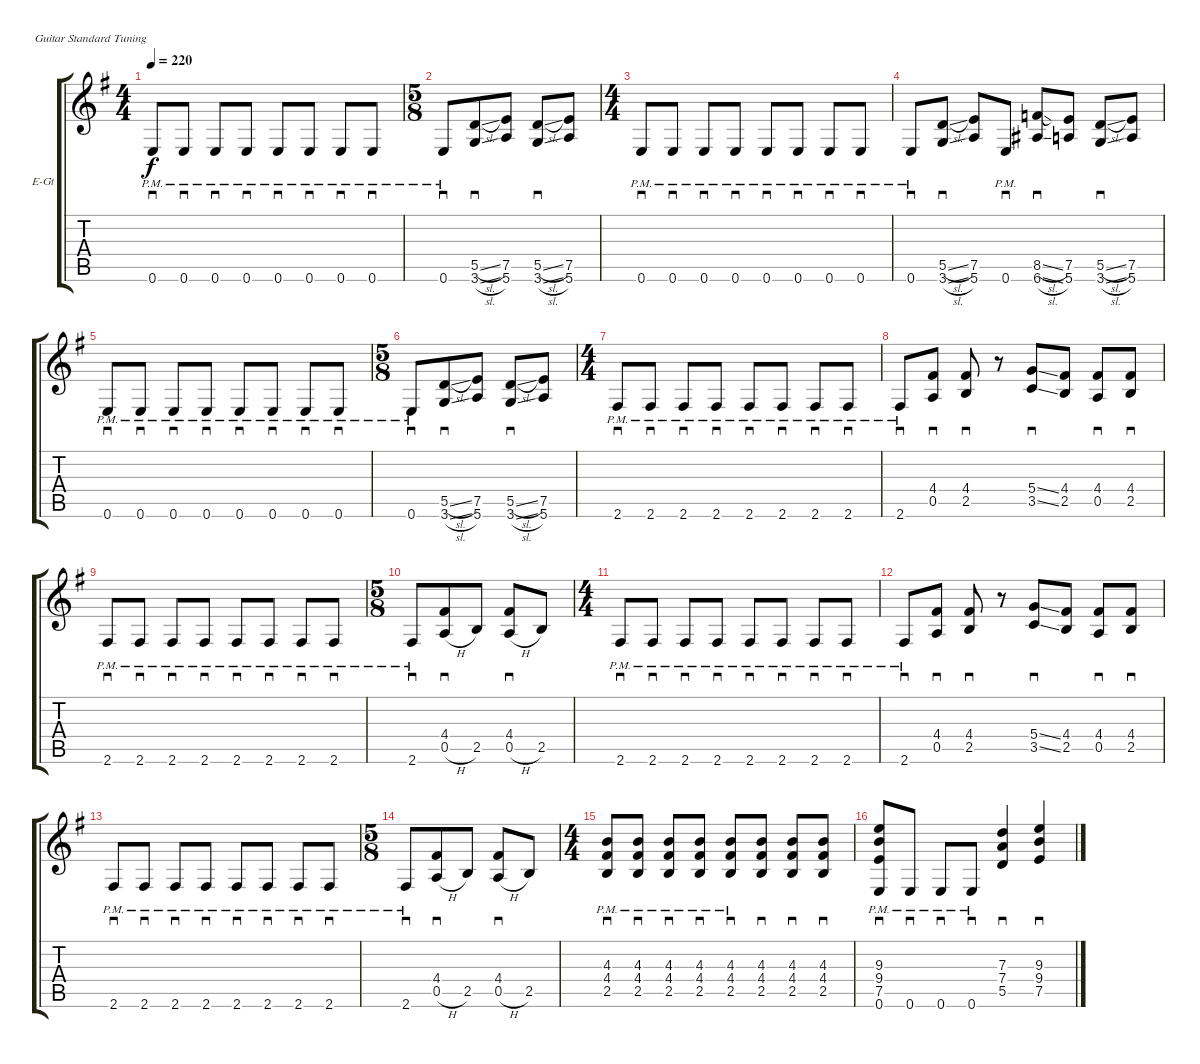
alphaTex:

\defaultSystemsLayout 4
\bracketExtendMode groupsimilarinstruments
\firstSystemTrackNameOrientation horizontal
\otherSystemsTrackNameOrientation horizontal
\chordDiagramsInScore
\track ("Kirk H." "E-Gt") {instrument overdrivenguitar}
\staff {score tabs}
\tuning (E4 B3 G3 D3 A2 E2)
\ts (4 4)
\tempo 220
\clef g2
\scale
0.256303
\ks g
0.6{pm}.8{sd dy f} 0.6{pm}.8{sd} 0.6{pm}.8{sd} 0.6{pm}.8{sd} 0.6{pm}.8{sd} 0.6{pm}.8{sd} 0.6{pm}.8{sd} 0.6{pm}.8{sd} |
\ts (5 8)
\scale
0.395904 0.6{pm}.8{sd} (3.6{sl} 5.5{sl}).8{sd} (5.6 7.5).8 (3.6{sl} 5.5{sl}).8{sd} (5.6 7.5).8 |
\ts (4 4)
\scale
0.395904 0.6{pm}.8{sd} 0.6{pm}.8{sd} 0.6{pm}.8{sd} 0.6{pm}.8{sd} 0.6{pm}.8{sd} 0.6{pm}.8{sd} 0.6{pm}.8{sd} 0.6{pm}.8{sd} |
\scale
0.208191 0.6{pm}.8{sd} (3.6{sl} 5.5{sl}).8{sd} (5.6 7.5).8 0.6{pm}.8{sd} (6.6{sl} 8.5{sl}).8{sd} (5.6 7.5).8 (3.6{sl} 5.5{sl}).8{sd} (5.6 7.5).8 |
\scale
0.208191 0.6{pm}.8{sd} 0.6{pm}.8{sd} 0.6{pm}.8{sd} 0.6{pm}.8{sd} 0.6{pm}.8{sd} 0.6{pm}.8{sd} 0.6{pm}.8{sd} 0.6{pm}.8{sd} |
\ts (5 8)
\scale
0.395904 0.6{pm}.8{sd} (3.6{sl} 5.5{sl}).8{sd} (5.6 7.5).8 (3.6{sl} 5.5{sl}).8{sd} (5.6 7.5).8 |
\ts (4 4)
\scale
0.395904 2.6{pm}.8{sd} 2.6{pm}.8{sd} 2.6{pm}.8{sd} 2.6{pm}.8{sd} 2.6{pm}.8{sd} 2.6{pm}.8{sd} 2.6{pm}.8{sd} 2.6{pm}.8{sd} |
\scale
0.256303 2.6{pm}.8{sd} (0.5 4.4).8{sd} (2.5 4.4).8{sd} r.8 (3.5{ss} 5.4{ss}).8{sd} (4.4 2.5).8 (0.5 4.4).8{sd} (2.5 4.4).8{sd} |
\scale
0.256303 2.6{pm}.8{sd} 2.6{pm}.8{sd} 2.6{pm}.8{sd} 2.6{pm}.8{sd} 2.6{pm}.8{sd} 2.6{pm}.8{sd} 2.6{pm}.8{sd} 2.6{pm}.8{sd} |
\ts (5 8)
\scale
0.487395 2.6{pm}.8{sd} (0.5{h} 4.4).8{sd} 2.5.8 (0.5{h} 4.4).8{sd} 2.5.8 |
\ts (4 4)
\scale
0.487395 2.6{pm}.8{sd} 2.6{pm}.8{sd} 2.6{pm}.8{sd} 2.6{pm}.8{sd} 2.6{pm}.8{sd} 2.6{pm}.8{sd} 2.6{pm}.8{sd} 2.6{pm}.8{sd} |
\scale
0.256303 2.6{pm}.8{sd} (0.5 4.4).8{sd} (2.5 4.4).8{sd} r.8 (3.5{ss} 5.4{ss}).8{sd} (4.4 2.5).8 (0.5 4.4).8{sd} (2.5 4.4).8{sd} |
\scale
0.256303 2.6{pm}.8{sd} 2.6{pm}.8{sd} 2.6{pm}.8{sd} 2.6{pm}.8{sd} 2.6{pm}.8{sd} 2.6{pm}.8{sd} 2.6{pm}.8{sd} 2.6{pm}.8{sd} |
\ts (5 8)
\scale
0.395904 2.6{pm}.8{sd} (0.5{h} 4.4).8{sd} 2.5.8 (0.5{h} 4.4).8{sd} 2.5.8 |
\ts (4 4)
\scale
0.395904 (2.5{pm} 4.4 4.3).8{sd} (2.5{pm} 4.4 4.3).8{sd} (2.5{pm} 4.4 4.3).8{sd} (2.5{pm} 4.4 4.3).8{sd} (2.5{pm} 4.4 4.3).8{sd} (2.5 4.4 4.3).8{sd} (2.5 4.4 4.3).8{sd} (2.5 4.4 4.3).8{sd} |
\scale
0.208191 (0.6{pm} 7.5 9.4 9.3).8{sd} 0.6{pm}.8{sd} 0.6{pm}.8{sd} 0.6{pm}.8{sd} (5.5 7.4 7.3).4{sd} (7.5 9.4 9.3).4{sd}
